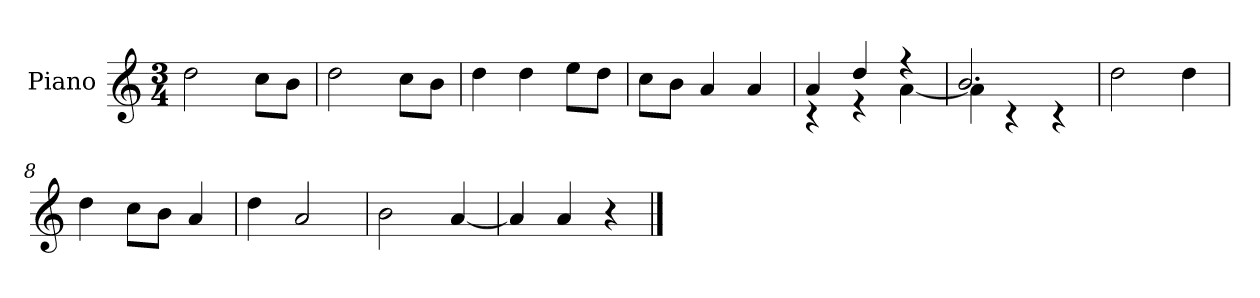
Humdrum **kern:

**kern
*part1
*staff1
*I"Piano
*I'P-no
*clefG2
*k[]
*M3/4
*MM173
=1
2dd\
8cc\L
8b\J
=2
2dd\
8cc\L
8b\J
=3
4dd\
4dd\
8ee\L
8dd\J
=4
8cc\L
8b\J
4a/
4a/
=5
*^
4a/	4r
4dd/	4r
4r	[4a\
=6	=6
2.b/	4a\]
.	4r
.	4r
*v	*v
=7
2dd\
4dd\
=8
4dd\
8cc\L
8b\J
4a/
=9
4dd\
2a/
=10
2b\
[4a/
!!LO:LB:g=z
=11
4a/]
4a/
4r
==
*-
